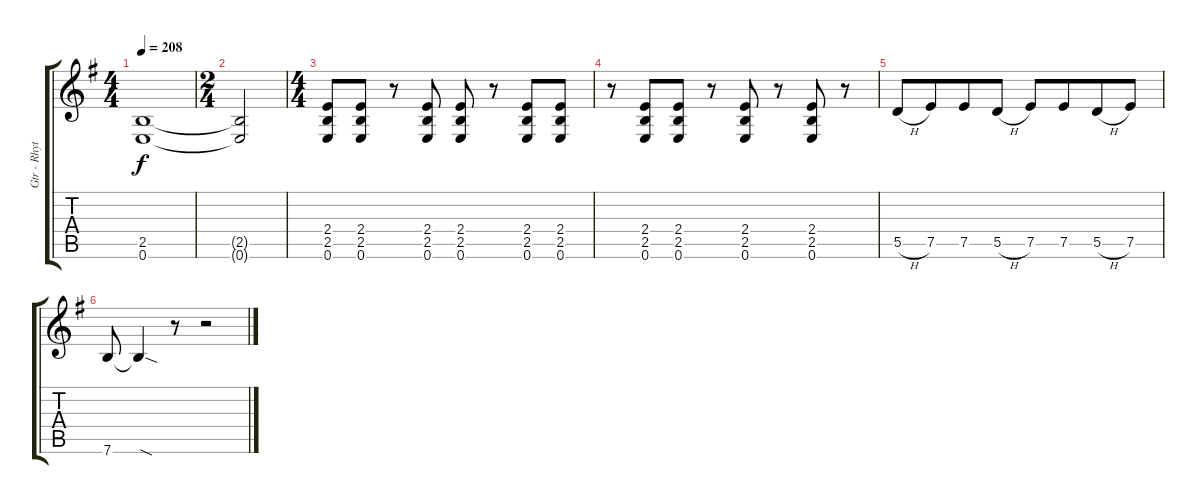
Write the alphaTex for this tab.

\track ("Gtr - Rhythm 1" "Gtr - Rhyt") {instrument overdrivenguitar}
\staff {score tabs}
\tuning (E4 B3 G3 D3 A2 E2) {hide}
\ts (4 4)
\tempo 208
\clef g2
\ks eminor
(2.5{t} 0.6{t}).1{dy f} |
\ts (2 4)
(2.5{t} 0.6{t}).2 |
\ts (4 4)
(2.4 2.5 0.6).8 (2.4 2.5 0.6).8 r.8 (2.4 2.5 0.6).8 (2.4 2.5 0.6).8 r.8 (2.4 2.5 0.6).8 (2.4 2.5 0.6).8 |
r.8 (2.4 2.5 0.6).8{beam merge} (2.4 2.5 0.6).8 r.8 (2.4 2.5 0.6).8 r.8 (2.4 2.5 0.6).8 r.8 |
5.5{h}.8 7.5.8{beam merge} 7.5.8 5.5{h}.8 7.5.8 7.5.8{beam merge} 5.5{h}.8 7.5.8 |
7.6.8 7.6{sod t}.4 r.8 r.2
